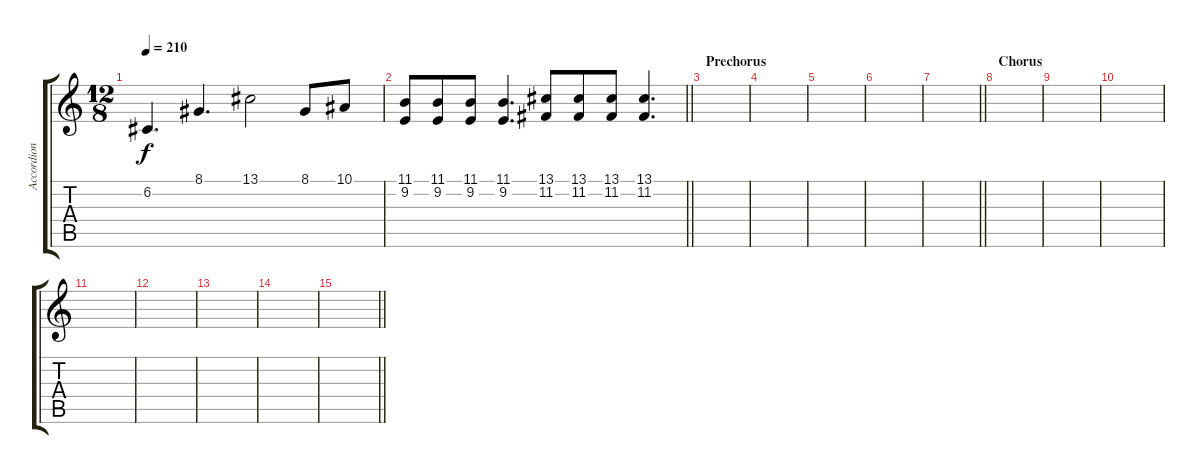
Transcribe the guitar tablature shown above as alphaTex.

\track ("Accordion" "Accordion") {instrument accordion}
\staff {score tabs}
\tuning (C4 G3 Eb3 Bb2 F2 C2) {hide}
\ts (12 8)
\tempo 210
\clef g2
\ks c
6.2.4{d dy f} 8.1.4{d} 13.1.2 8.1.8 10.1.8 |
\barLineRight lightlight
(11.1 9.2).8 (11.1 9.2).8 (11.1 9.2).8 (11.1 9.2).4{d} (13.1 11.2).8 (13.1 11.2).8 (13.1 11.2).8 (13.1 11.2).4{d} |
\section ("" "Prechorus")
|
|
|
|
\barLineRight lightlight
|
\section ("" "Chorus")
|
|
|
|
|
|
|
\barLineRight lightlight
